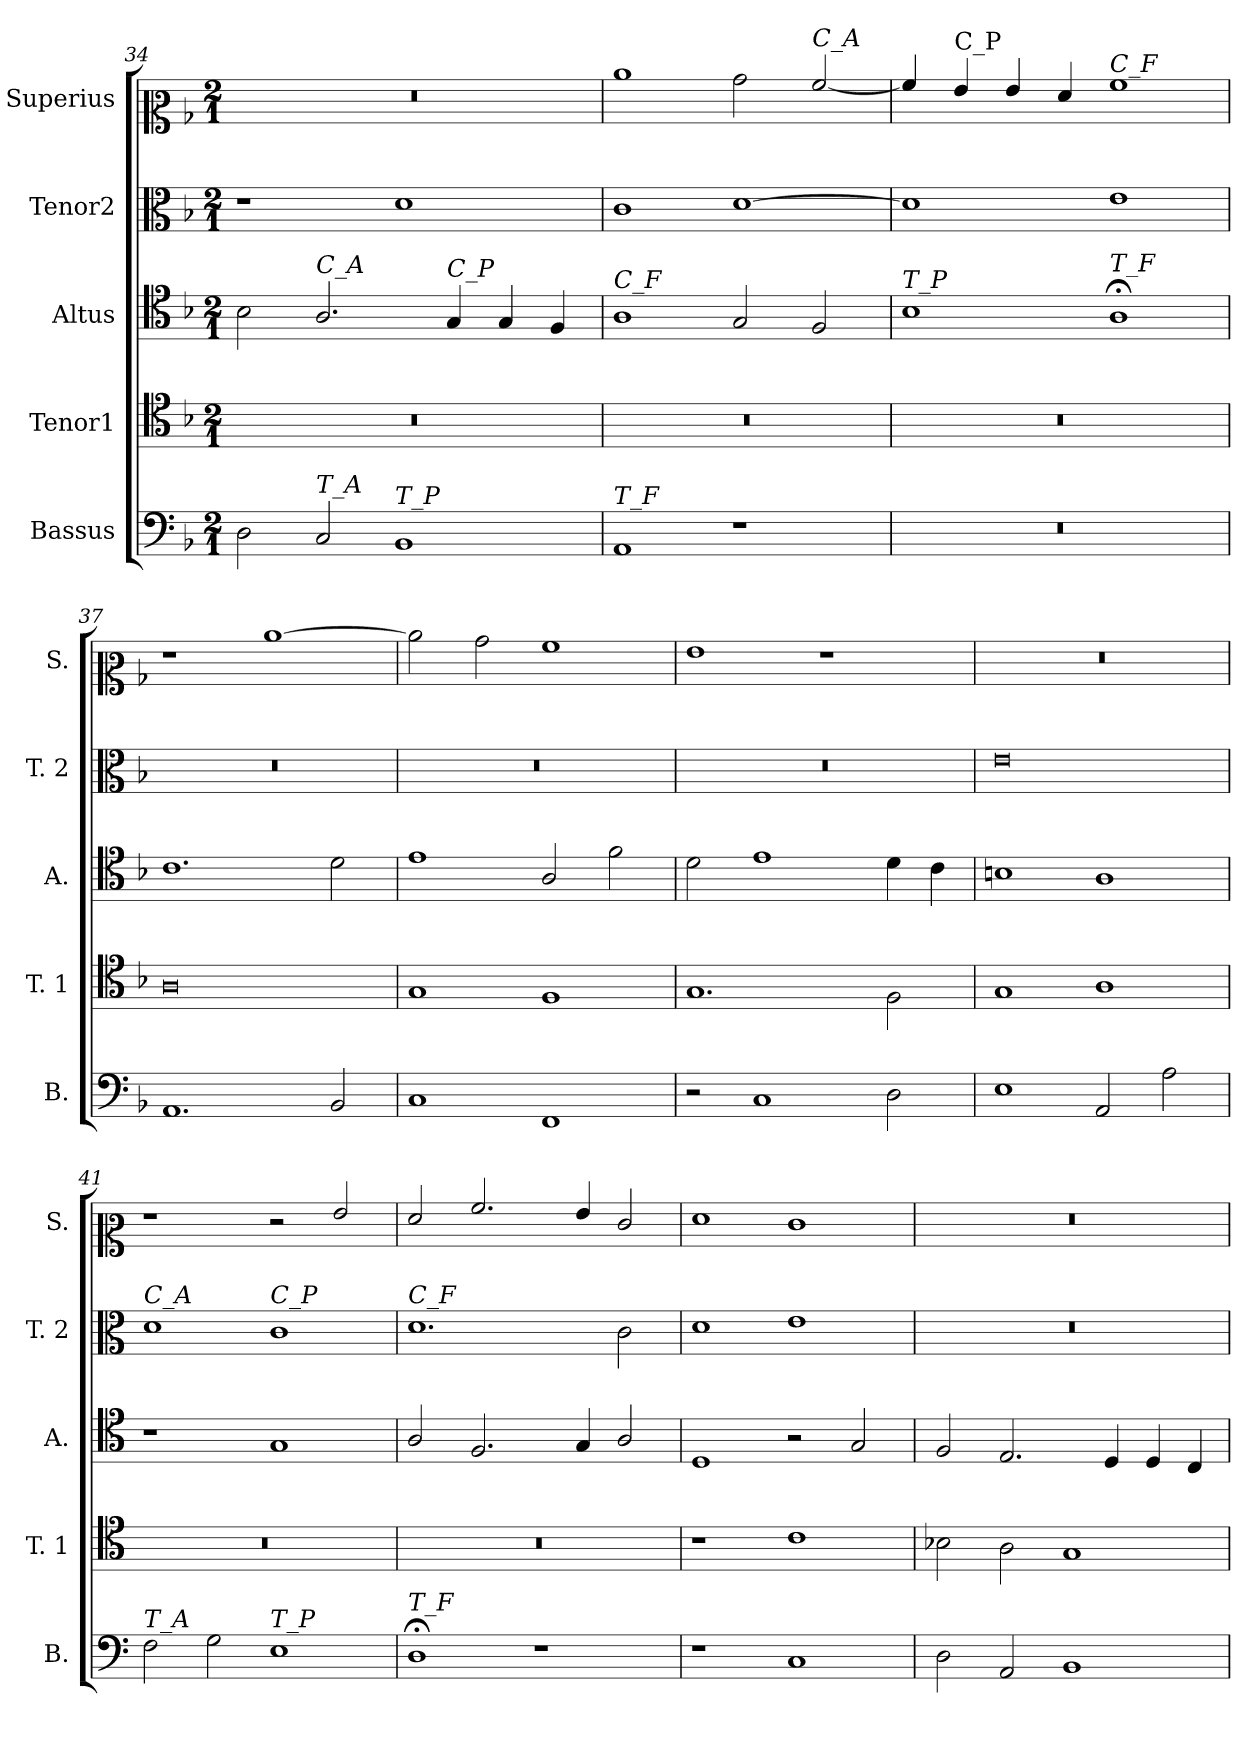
**kern	**kern	**kern	**kern	**kern
*part5	*part4	*part3	*part2	*part1
*staff5	*staff4	*staff3	*staff2	*staff1
*I"Bassus	*I"Tenor1	*I"Altus	*I"Tenor2	*I"Superius
*I'B.	*I'T. 1	*I'A.	*I'T. 2	*I'S.
*clefF4	*clefC4	*clefC4	*clefC3	*clefC2
*	*	*ITrd1c2	*	*
*k[b-]	*k[b-]	*k[b-e-a-]	*k[b-]	*k[b-]
*M2/1	*M2/1	*M2/1	*M2/1	*M2/1
=34	=34	=34	=34	=34
2D\	0r	2A-\	1r	0r
!	!	!LO:TX:a:i:t=C_A	!	!
!LO:TX:a:i:t=T_A	!	!	!	!
2C/	.	2.G/	.	.
!LO:TX:a:i:t=T_P	!	!	!	!
1BB-	.	.	1d	.
!	!	!LO:TX:a:i:t=C_P	!	!
.	.	4F/	.	.
.	.	4F/	.	.
.	.	4E-/	.	.
=35	=35	=35	=35	=35
!	!	!LO:TX:a:i:t=C_F	!	!
!LO:TX:a:i:t=T_F	!	!	!	!
1AA	0r	1G	1c	1cc
1r	.	2F/	[1d	2b-\
!	!	!	!	!LO:TX:a:i:t=C_A
.	.	2E-/	.	[2a/
=36	=36	=36	=36	=36
!	!	!LO:TX:a:i:t=T_P	!	!
0r	0r	1A-	1d]	4a/]
!	!	!	!	!LO:TX:a:t=C_P
.	.	.	.	4g/
.	.	.	.	4g/
.	.	.	.	4f/
!	!	!	!	!LO:TX:a:i:t=C_F
!	!	!LO:TX:a:i:t=T_F	!	!
.	.	1G;<	1e	1a
=37	=37	=37	=37	=37
1.AA	0A	1.B-	0r	1r
.	.	.	.	[1cc
2BB-/	.	2c\	.	.
=38	=38	=38	=38	=38
1C	1G	1d	0r	2cc\]
.	.	.	.	2b-\
1FF	1F	2G/	.	1a
.	.	2e-\	.	.
=39	=39	=39	=39	=39
*k[]	*k[]	*k[b-e-]	*k[]	*k[]
*C:	*C:	*B-:	*C:	*C:
2r	1.G	2c\	0r	1g
1C	.	1d	.	.
.	.	.	.	1r
2D\	2F\	4c\	.	.
.	.	4B-\	.	.
!!LO:LB:g=z
=40	=40	=40	=40	=40
1E	1G	1An	0e	0r
2AA/	1A	1G	.	.
2A\	.	.	.	.
=41	=41	=41	=41	=41
!	!	!	!LO:TX:a:i:t=C_A	!
!LO:TX:a:i:t=T_A	!	!	!	!
2F\	0r	1r	1d	1r
2G\	.	.	.	.
!	!	!	!LO:TX:a:i:t=C_P	!
!LO:TX:a:i:t=T_P	!	!	!	!
1E	.	1F	1c	2r
.	.	.	.	2g/
=42	=42	=42	=42	=42
!	!	!	!LO:TX:a:i:t=C_F	!
!LO:TX:a:i:t=T_F	!	!	!	!
1D;<	0r	2G/	1.d	2f/
.	.	2.E-/	.	2.a/
1r	.	.	.	.
.	.	4F/	.	4g/
.	.	2G/	2c\	2e/
=43	=43	=43	=43	=43
1r	1r	1C	1d	1f
1C	1c	2r	1e	1e
.	.	2F/	.	.
=44	=44	=44	=44	=44
2D\	2B-\	2E-/	0r	0r
2AA/	2A\	2.D/	.	.
1BB	1G	.	.	.
.	.	4C/	.	.
.	.	4C/	.	.
.	.	4BB-/	.	.
=	=	=	=	=
*-	*-	*-	*-	*-
